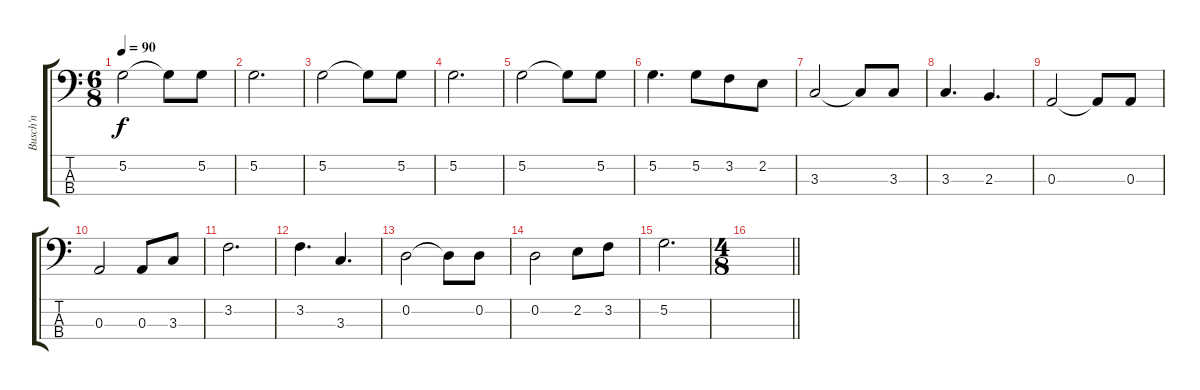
\track ("Busch'n" "Busch'n") {instrument electricbasspick}
\staff {score tabs}
\tuning (G2 D2 A1 E1) {hide}
\ts (6 8)
\tempo 90
\clef f4
\ks c
5.2.2{dy f} 5.2{t}.8 5.2.8 |
5.2.2{d} |
5.2.2 5.2{t}.8 5.2.8 |
5.2.2{d} |
5.2.2 5.2{t}.8 5.2.8 |
5.2.4{d} 5.2.8 3.2.8 2.2.8 |
3.3.2 3.3{t}.8 3.3.8 |
3.3.4{d} 2.3.4{d} |
0.3.2 0.3{t}.8 0.3.8 |
0.3.2 0.3.8 3.3.8 |
3.2.2{d} |
3.2.4{d} 3.3.4{d} |
0.2.2 0.2{t}.8 0.2.8 |
0.2.2 2.2.8 3.2.8 |
5.2.2{d} |
\ts (4 8)
\barLineRight lightlight
